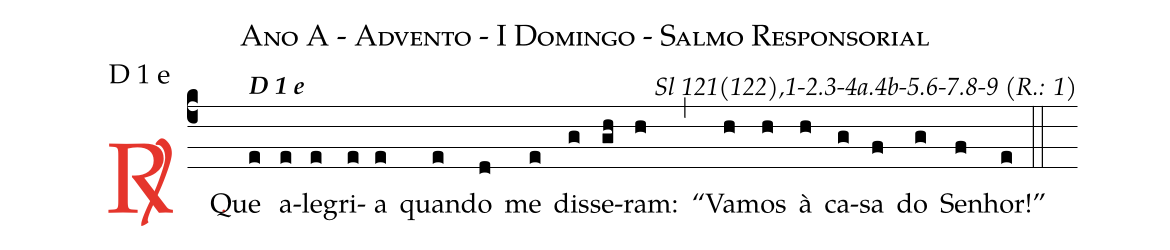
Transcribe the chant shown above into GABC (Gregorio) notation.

name: Ano A - Advento - I Domingo - Salmo Responsorial;
mode: D 1 e;
commentary: Sl 121(122),1-2.3-4a.4b-5.6-7.8-9 (R.: 1);
%%
(c4)

<c><sp>R/</sp>.</c>() Que<alt>\textbf{D 1 e}</alt>(e) a(e)le(e)gri(e)a(e) quan(e)do(d) me(e) dis(g)se(gh)ram:(h) (,) ``Va(h)mos(h) à(h) ca(g)sa(f) do(g) Se(f)nhor!''(e)

(::)
